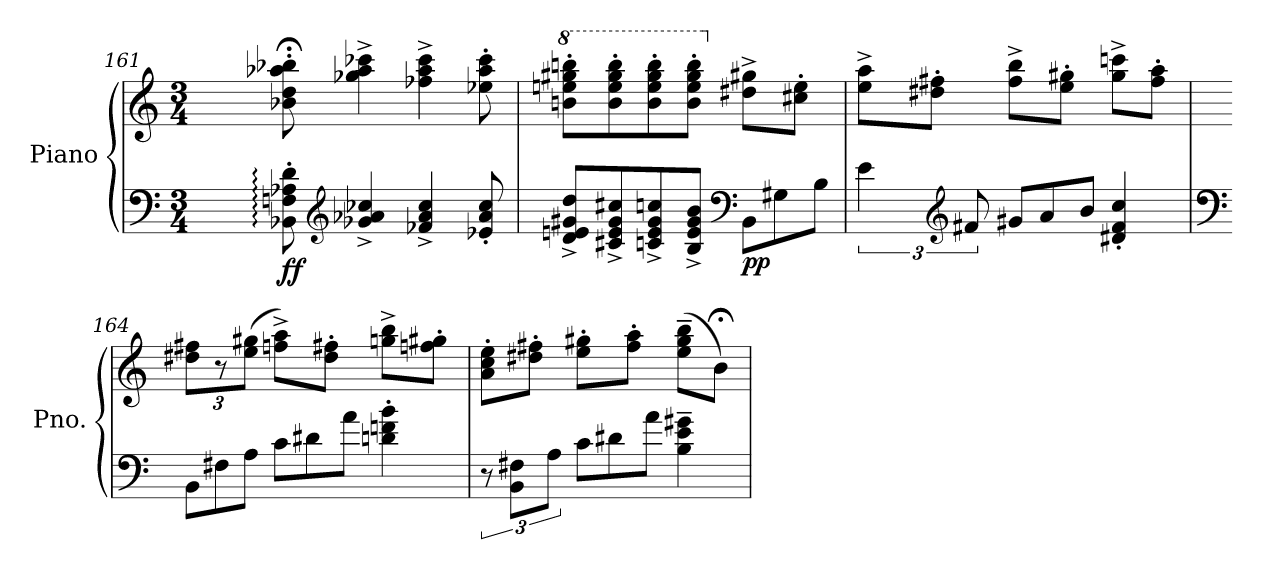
**kern	**kern	**dynam
*part1	*part1	*part1
*staff2	*staff1	*staff1/2
*I"Piano	*	*
*I'Pno.	*	*
*clefF4	*clefG2	*
*k[]	*k[]	*
*M3/4	*M3/4	*
=161	=161	=161
.	qbb;<yy	.
.	qbb;<yy	.
.	qbb;<yy	.
!	!	!LO:DY:b=2
!	!	!LO:DY:n=1:b
8BB-X\:' 8Fn\:' 8A-X\:' 8d\:'	8b-X\;<' 8dd\;<' 8aa-X\;<' 8bb-X\;<'	f f
*clefG2	*	*
4g-X/^ 4a-X/^ 4cc-X/^	4gg-X\^ 4aa-\^ 4ccc-X\^	.
4f-X/^ 4a-/^ 4cc-/^	4ff-X\^ 4aa-\^ 4ccc-\^	.
8e-X/' 8a-/' 8cc-/'	8ee-X\' 8aa-\' 8ccc-\'	.
!!LO:LB:g=z
=162	=162	=162
*	*8va	*
8d/^ 8en/^ 8g#X/^ 8dd/^L	8bbn\' 8eeen\' 8ggg#X\' 8bbbn\'L	.
8c#X/^ 8e/^ 8g#/^ 8cc#X/^	8bb\' 8eee\' 8ggg#\' 8bbb\'	.
8cn/^ 8e/^ 8g#/^ 8ccn/^	8bb\' 8eee\' 8ggg#\' 8bbb\'	.
8B/^ 8e/^ 8g#/^ 8b/^J	8bb\' 8eee\' 8ggg#\' 8bbb\'J	.
*clefF4	*	*
*Xtuplet	*	*
*	*X8va	*
!	!	!LO:DY:b=2
!	!	!LO:DY:n=1:b
12BB\L	8dd#X\^ 8gg#X\^L	p p
12G#X\	.	.
.	8cc#X\' 8ee\'J	.
12B\J	.	.
=163	=163	=163
*tuplet	*	*
6e\	8ee\^ 8aa\^L	.
.	8dd#X\' 8ff#X\'J	.
*clefG2	*	*
12f#X/	.	.
*Xtuplet	*	*
12g#X/L	8ff#\^ 8bb\^L	.
12a/	.	.
.	8ee\' 8gg#X\'J	.
12b/J	.	.
4d#X/' 4f#/' 4cc/'	8gg#\^ 8cccn\^L	.
.	8ff#\' 8aa\'J	.
=164	=164	=164
*clefF4	*	*
*	*Xbrackettup	*
12BB\L	12dd#X\ 12ff#X\L	.
12F#X\	12r	.
12A\J	(>12ee\ 12gg#X\J	.
12c\L	8ffn\^ 8aa\^L)	.
12d#X\	.	.
.	8dd#\' 8ff#X\'J	.
12a\J	.	.
4dn\' 4fn\' 4b\'	8ggn\^ 8bb\^L	.
.	8ffn\' 8gg#X\'J	.
=165	=165	=165
*tuplet	*	*
12r	8a\' 8cc\' 8ee\'L	.
12BB\ 12F#X\L	.	.
.	8dd#X\' 8ff#X\'J	.
12A\J	.	.
*Xtuplet	*	*
12c\L	8ee\' 8gg#X\'L	.
12d#X\	.	.
.	8ff#\' 8aa\'J	.
12a\J	.	.
4B\~ 4e\~ 4g#X\~	(>8ee\~ 8gg#\~ 8bb\~L	.
.	8b;<\J)	.
=	=	=
*-	*-	*-
